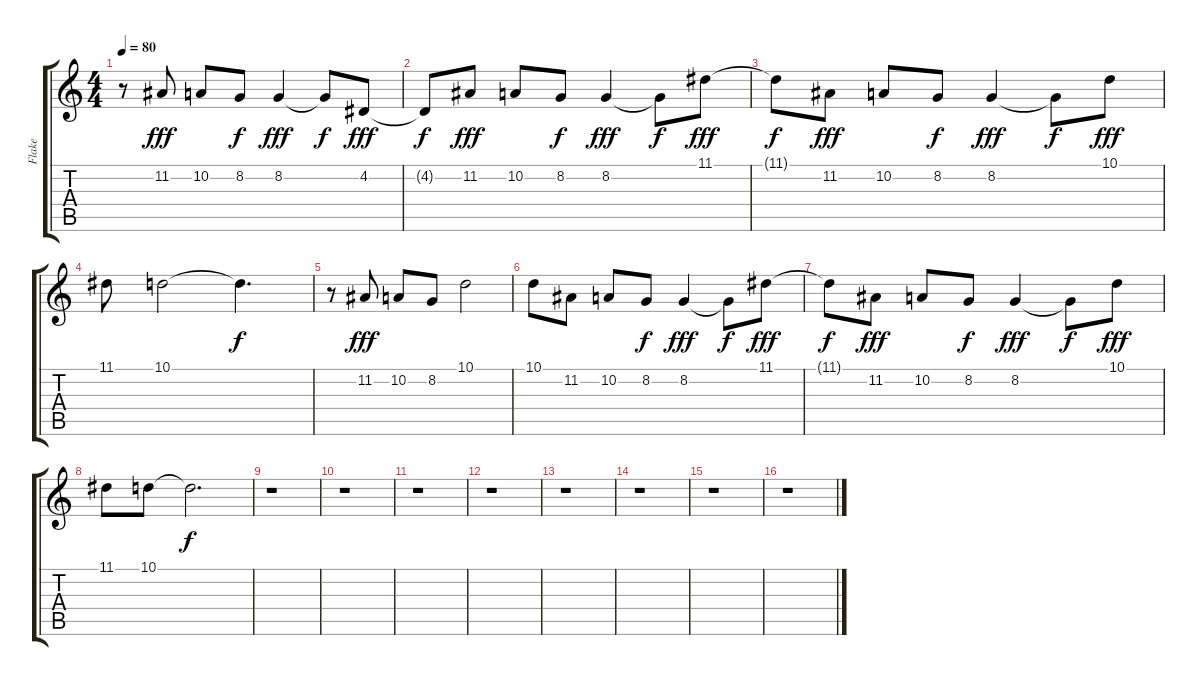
\track ("Flake" "Flake") {instrument piccolo}
\staff {score tabs}
\tuning (E4 B3 G3 D3 A2 E2) {hide}
\ts (4 4)
\tempo 80
\clef g2
\ks c
r.8{dy mp volume 16 instrument flute} 11.2.8{dy fff} 10.2.8 8.2.8{dy f} 8.2.4{dy fff} 8.2{t}.8{dy f} 4.2.8{dy fff} |
4.2{t}.8{dy f} 11.2.8{dy fff} 10.2.8 8.2.8{dy f} 8.2.4{dy fff} 8.2{t}.8{dy f} 11.1.8{dy fff} |
11.1{t}.8{dy f} 11.2.8{dy fff} 10.2.8 8.2.8{dy f} 8.2.4{dy fff} 8.2{t}.8{dy f} 10.1.8{dy fff} |
11.1.8 10.1.2 10.1{t}.4{d dy f} |
r.8{volume 16 instrument flute} 11.2.8{dy fff} 10.2.8 8.2.8 10.1.2 |
10.1.8 11.2.8 10.2.8 8.2.8{dy f} 8.2.4{dy fff} 8.2{t}.8{dy f} 11.1.8{dy fff} |
11.1{t}.8{dy f} 11.2.8{dy fff} 10.2.8 8.2.8{dy f} 8.2.4{dy fff} 8.2{t}.8{dy f} 10.1.8{dy fff} |
11.1.8 10.1.8 10.1{t}.2{d dy f} |
r.1 |
r.1 |
r.1 |
r.1 |
r.1 |
r.1 |
r.1 |
r.1
